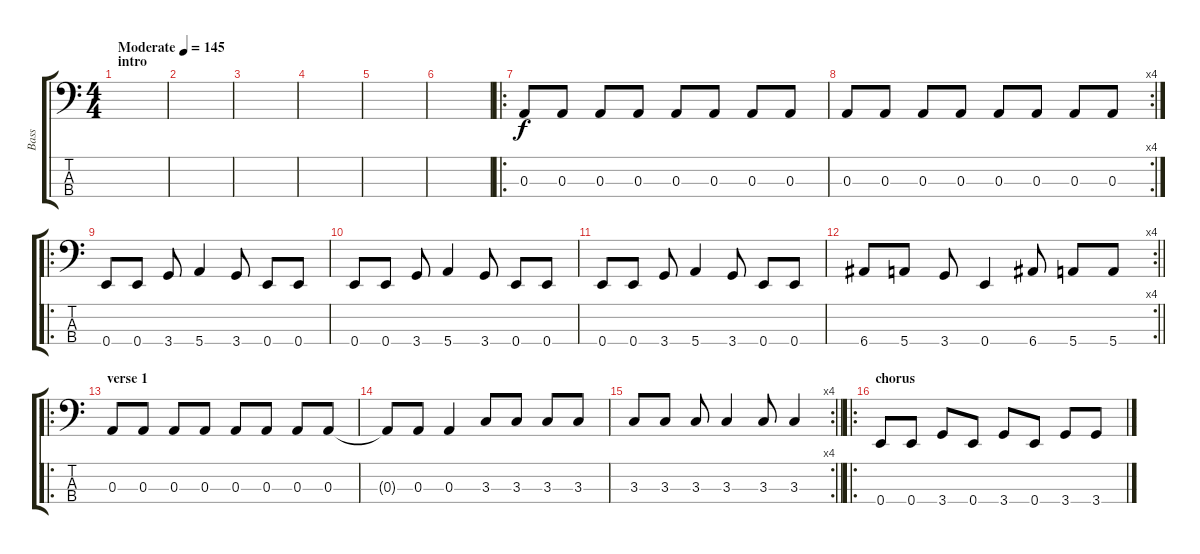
\track ("Bass" "Bass") {instrument electricbassfinger}
\staff {score tabs}
\tuning (G2 D2 A1 E1) {hide}
\ts (4 4)
\section ("" "intro")
\tempo (145 "Moderate")
\clef f4
\ks c
|
|
|
|
|
|
\ro
0.3.8 0.3.8 0.3.8 0.3.8 0.3.8 0.3.8 0.3.8 0.3.8 |
\rc 4
0.3.8 0.3.8 0.3.8 0.3.8 0.3.8 0.3.8 0.3.8 0.3.8 |
\ro
0.4.8 0.4.8 3.4.8 5.4.4 3.4.8 0.4.8 0.4.8 |
0.4.8 0.4.8 3.4.8 5.4.4 3.4.8 0.4.8 0.4.8 |
0.4.8 0.4.8 3.4.8 5.4.4 3.4.8 0.4.8 0.4.8 |
\rc 4
\barLineRight lightlight
6.4.8 5.4.8 3.4.8 0.4.4 6.4.8 5.4.8 5.4.8 |
\ro
\section ("" "verse 1")
0.3.8 0.3.8 0.3.8 0.3.8 0.3.8 0.3.8 0.3.8 0.3.8 |
0.3{t}.8 0.3.8 0.3.4 3.3.8 3.3.8 3.3.8 3.3.8 |
\rc 4
\barLineRight lightlight
3.3.8 3.3.8 3.3.8 3.3.4 3.3.8 3.3.4 |
\ro
\section ("" "chorus")
0.4.8 0.4.8 3.4.8 0.4.8 3.4.8 0.4.8 3.4.8 3.4.8
